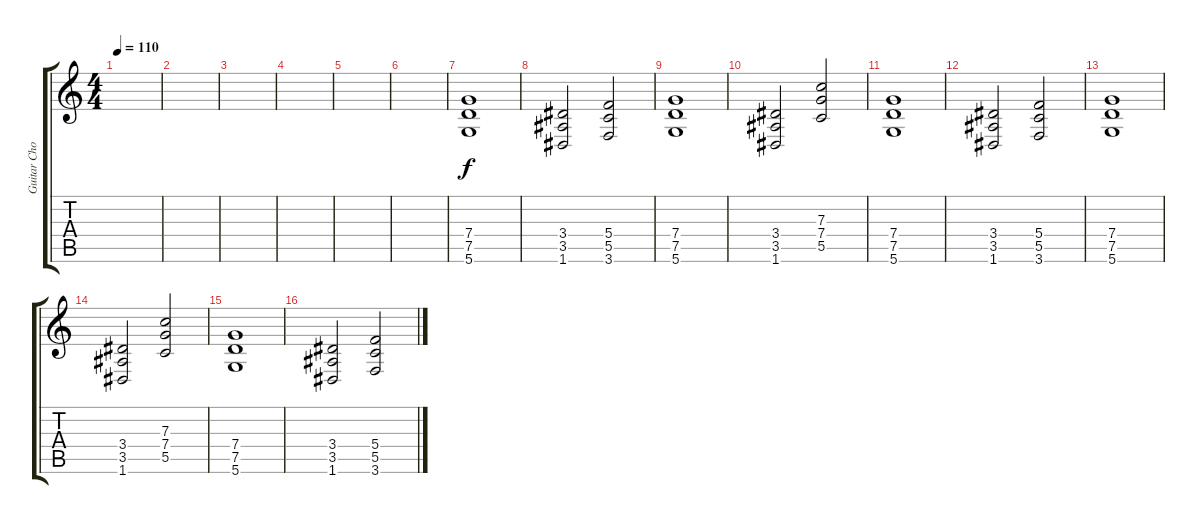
\track ("Guitar Chords" "Guitar Cho") {instrument distortionguitar}
\staff {score tabs}
\tuning (D4 A3 F3 C3 G2 D2) {hide}
\ts (4 4)
\tempo 110
\clef g2
\ks c
|
|
|
|
|
|
(7.4 7.5 5.6).1 |
(3.4 3.5 1.6).2 (5.4 5.5 3.6).2 |
(7.4 7.5 5.6).1 |
(3.4 3.5 1.6).2 (7.3 7.4 5.5).2 |
(7.4 7.5 5.6).1 |
(3.4 3.5 1.6).2 (5.4 5.5 3.6).2 |
(7.4 7.5 5.6).1 |
(3.4 3.5 1.6).2 (7.3 7.4 5.5).2 |
(7.4 7.5 5.6).1 |
(3.4 3.5 1.6).2 (5.4 5.5 3.6).2
